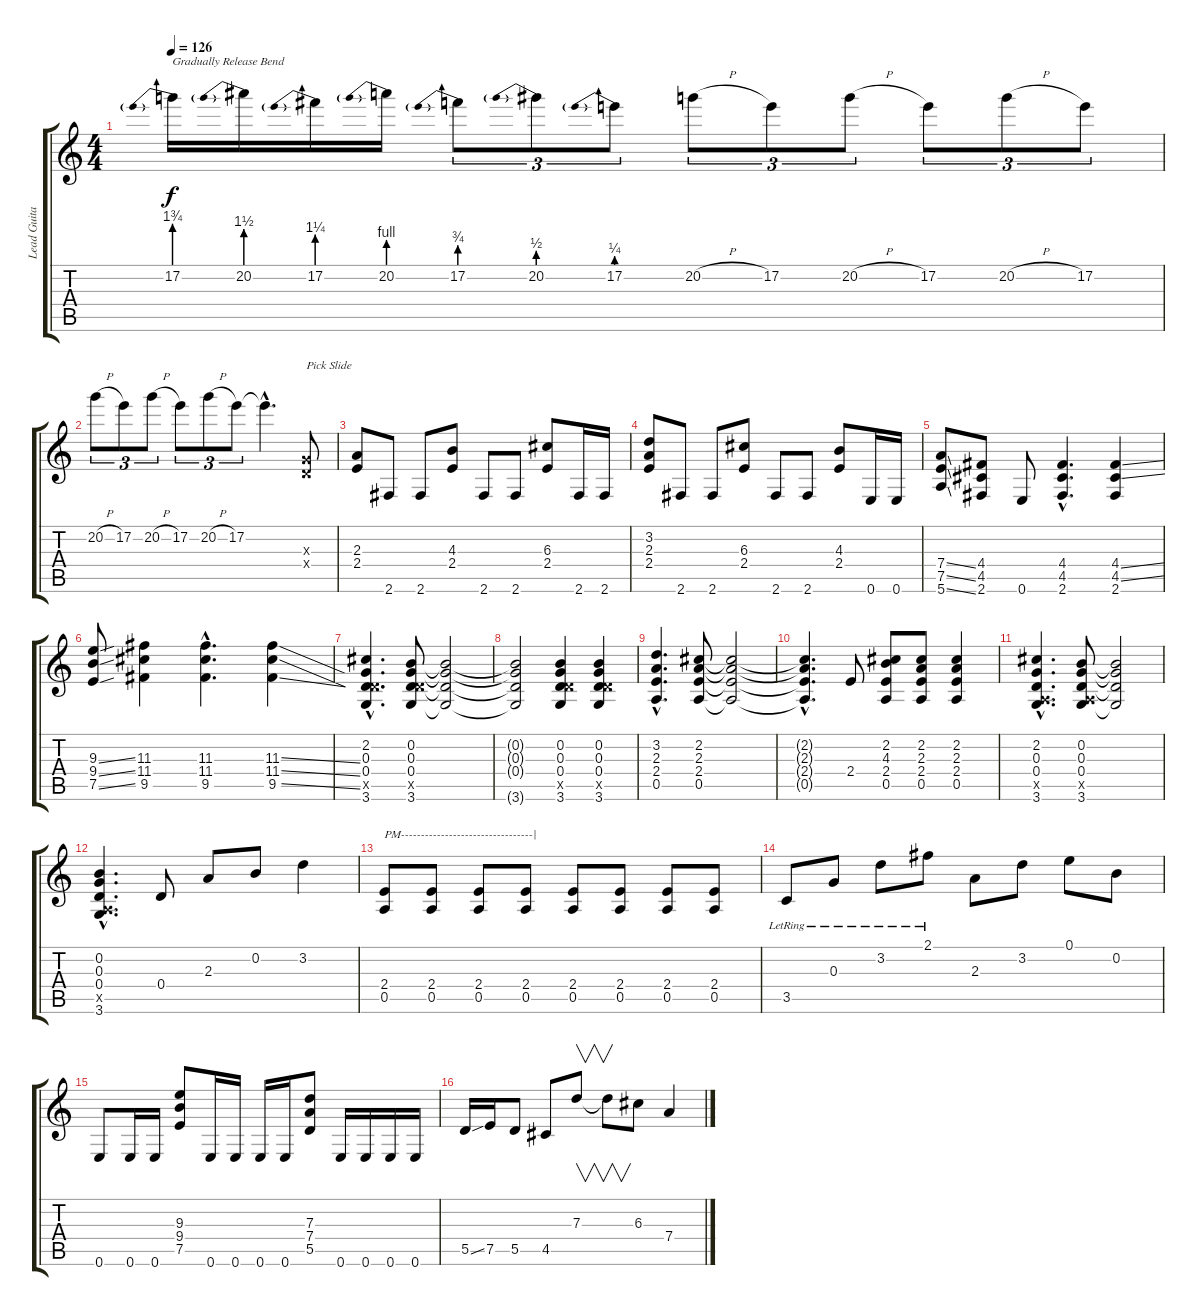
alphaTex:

\track ("Lead Guitar" "Lead Guita") {instrument overdrivenguitar}
\staff {score tabs}
\tuning (E4 B3 G3 D3 A2 E2) {hide}
\ts (4 4)
\tempo 126
\clef g2
\ks c
17.2{be (prebend 0 7 60 7)}.16{txt "Gradually Release Bend" dy f} 20.2{be (prebend 0 6 60 6)}.16 17.2{be (prebend 0 5 60 5)}.16 20.2{be (prebend 0 4 60 4)}.16 17.2{be (prebend 0 3 60 3)}.8{tu (3 2)} 20.2{be (prebend 0 2 60 2)}.8{tu (3 2)} 17.2{be (prebend 0 1 60 1)}.8{tu (3 2)} 20.2{h}.8{tu (3 2)} 17.2.8{tu (3 2)} 20.2{h}.8{tu (3 2)} 17.2.8{tu (3 2)} 20.2{h}.8{tu (3 2)} 17.2.8{tu (3 2)} |
20.2{h}.8{tu (3 2)} 17.2.8{tu (3 2)} 20.2{h}.8{tu (3 2)} 17.2.8{tu (3 2)} 20.2{h}.8{tu (3 2)} 17.2.8{tu (3 2)} 17.2{hac t}.4{d} (0.3{x} 0.4{x}).8{txt "Pick Slide"} |
(2.3 2.4).8{volume 12} 2.6.8 2.6.8 (4.3 2.4).8 2.6.8 2.6.8 (6.3 2.4).8 2.6.16 2.6.16 |
(3.2 2.3 2.4).8 2.6.8 2.6.8 (6.3 2.4).8 2.6.8 2.6.8 (4.3 2.4).8 0.6.16 0.6.16 |
(7.4{ss} 7.5{ss} 5.6{ss}).8 (4.4 4.5 2.6).8 0.6.8 (4.4{hac} 4.5{hac} 2.6{hac}).4{d} (4.4{ss} 4.5{ss} 2.6).4 |
(9.3{ss} 9.4{ss} 7.5{ss}).8 (11.3 11.4 9.5).4 (11.3{hac} 11.4{hac} 9.5{hac}).4{d} (11.3{ss} 11.4{ss} 9.5{ss}).4 |
(2.2{hac} 0.3{hac} 0.4{hac} 5.5{hac x} 3.6{hac}).4{d} (0.2 0.3 0.4 5.5{x} 3.6).8 (0.2{t} 0.3{t} 0.4{t} 3.6{t}).2 |
(0.2{t} 0.3{t} 0.4{t} 3.6{t}).2 (0.2 0.3 0.4 5.5{x} 3.6).4 (0.2 0.3 0.4 5.5{x} 3.6).4 |
(3.2{hac} 2.3{hac} 2.4{hac} 0.5{hac}).4{d} (2.2 2.3 2.4 0.5).8 (2.2{t} 2.3{t} 2.4{t} 0.5{t}).2 |
(2.2{hac t} 2.3{hac t} 2.4{hac t} 0.5{hac t}).4{d} 2.4.8 (2.2 4.3 2.4 0.5).8 (2.2 2.3 2.4 0.5).8 (2.2 2.3 2.4 0.5).4 |
(2.2{hac} 0.3{hac} 0.4{hac} 0.5{hac x} 3.6{hac}).4{d} (0.2 0.3 0.4 0.5{x} 3.6).8 (0.2{t} 0.3{t} 0.4{t} 3.6{t}).2 |
(0.2{hac} 0.3{hac} 0.4{hac} 0.5{hac x} 3.6{hac}).4{d} 0.4.8 2.3.8 0.2.8 3.2.4 |
(2.4 0.5).8{txt "PM---------------------------------|"} (2.4 0.5).8 (2.4 0.5).8 (2.4 0.5).8 (2.4 0.5).8 (2.4 0.5).8 (2.4 0.5).8 (2.4 0.5).8 |
3.5{lr}.8 0.3{lr}.8 3.2{lr}.8 2.1{lr}.8 2.3.8 3.2.8 0.1.8 0.2.8 |
0.6.8 0.6.16 0.6.16 (9.3 9.4 7.5).8 0.6.16 0.6.16 0.6.16 0.6.16 (7.3 7.4 5.5).8 0.6.16 0.6.16 0.6.16 0.6.16 |
5.5{ss}.16 7.5.16 5.5.8 4.5.8 7.3.8{v} 7.3{t}.8{v} 6.3.8 7.4.4
